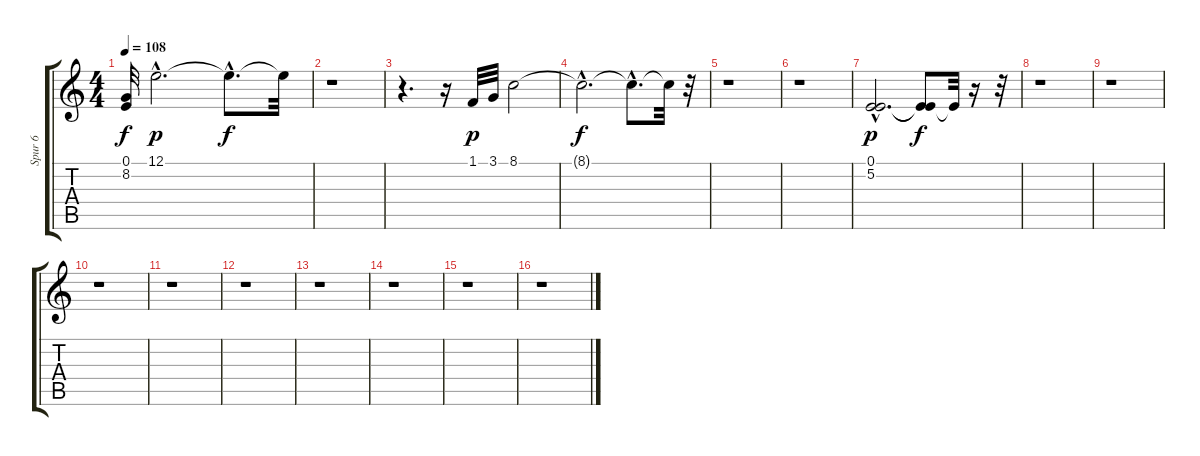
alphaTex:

\track ("Spur 6" "Spur 6") {instrument electricpiano1}
\staff {score tabs}
\tuning (E4 B3 G3 D3 A2 E2) {hide}
\ts (4 4)
\tempo 108
\clef g2
\ks c
(0.1{t} 8.2{t}).32{dy f} 12.1{hac}.2{d dy p} 12.1{hac t}.8{d dy f} 12.1{t}.32 |
r.1 |
r.4{d} r.16 1.1.32{dy p} 3.1.32 8.1.2 |
8.1{hac t}.2{d dy f} 8.1{hac t}.8{d} 8.1{t}.32 r.32 |
r.1 |
r.1 |
(0.1{hac} 5.2{hac}).2{d dy p} (0.1{t} 5.2{t}).8{dy f} 0.1{t}.32 r.16 r.32 |
r.1 |
r.1 |
r.1 |
r.1 |
r.1 |
r.1 |
r.1 |
r.1 |
r.1
